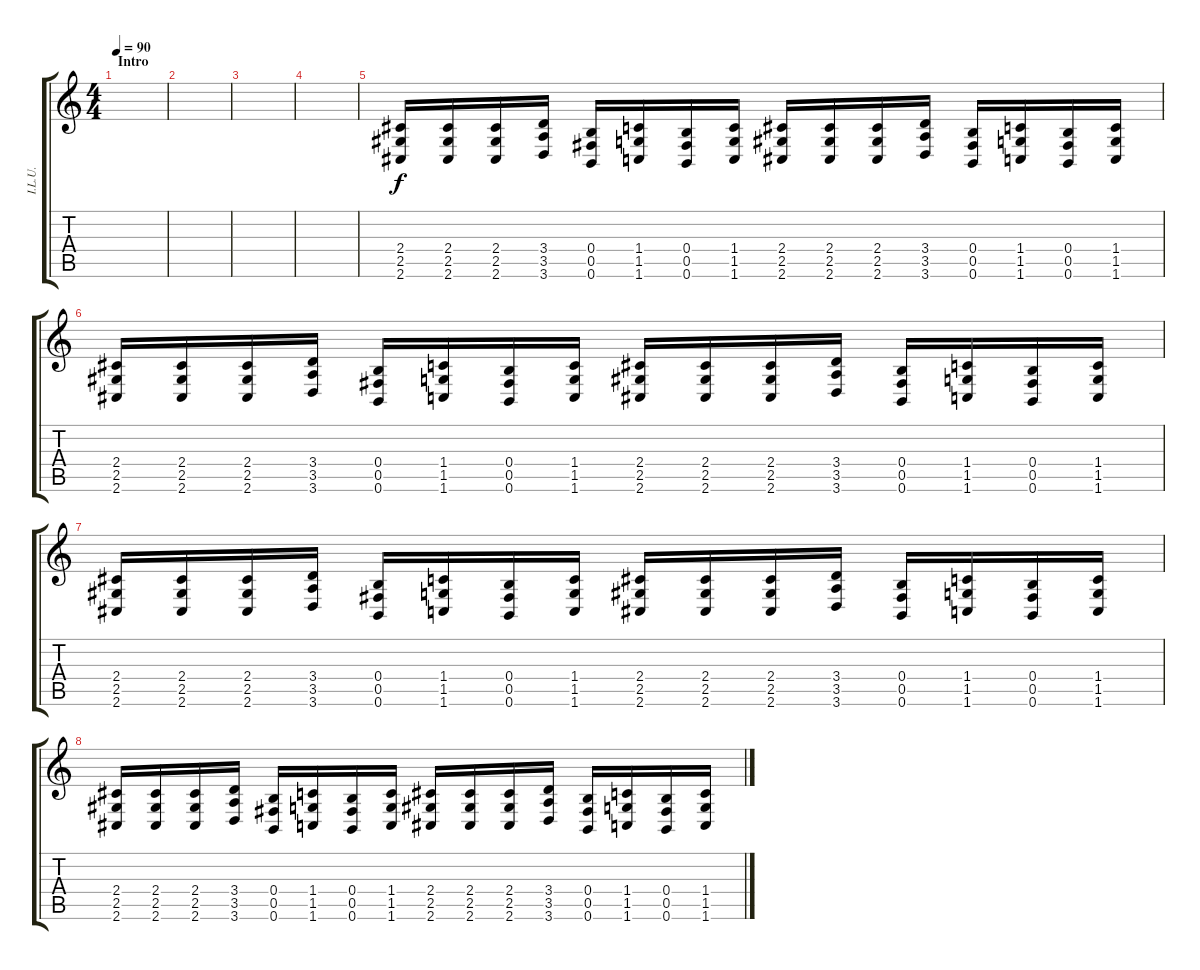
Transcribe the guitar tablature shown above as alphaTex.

\track ("I.L.U." "I.L.U.") {instrument distortionguitar}
\staff {score tabs}
\tuning (Db4 Ab3 E3 B2 Gb2 B1) {hide}
\ts (4 4)
\section ("" "Intro")
\tempo 90
\clef g2
\ks c
|
|
|
|
(2.4 2.5 2.6).16 (2.4 2.5 2.6).16 (2.4 2.5 2.6).16 (3.4 3.5 3.6).16 (0.4 0.5 0.6).16 (1.4 1.5 1.6).16 (0.4 0.5 0.6).16 (1.4 1.5 1.6).16 (2.4 2.5 2.6).16 (2.4 2.5 2.6).16 (2.4 2.5 2.6).16 (3.4 3.5 3.6).16 (0.4 0.5 0.6).16 (1.4 1.5 1.6).16 (0.4 0.5 0.6).16 (1.4 1.5 1.6).16 |
(2.4 2.5 2.6).16 (2.4 2.5 2.6).16 (2.4 2.5 2.6).16 (3.4 3.5 3.6).16 (0.4 0.5 0.6).16 (1.4 1.5 1.6).16 (0.4 0.5 0.6).16 (1.4 1.5 1.6).16 (2.4 2.5 2.6).16 (2.4 2.5 2.6).16 (2.4 2.5 2.6).16 (3.4 3.5 3.6).16 (0.4 0.5 0.6).16 (1.4 1.5 1.6).16 (0.4 0.5 0.6).16 (1.4 1.5 1.6).16 |
(2.4 2.5 2.6).16 (2.4 2.5 2.6).16 (2.4 2.5 2.6).16 (3.4 3.5 3.6).16 (0.4 0.5 0.6).16 (1.4 1.5 1.6).16 (0.4 0.5 0.6).16 (1.4 1.5 1.6).16 (2.4 2.5 2.6).16 (2.4 2.5 2.6).16 (2.4 2.5 2.6).16 (3.4 3.5 3.6).16 (0.4 0.5 0.6).16 (1.4 1.5 1.6).16 (0.4 0.5 0.6).16 (1.4 1.5 1.6).16 |
(2.4 2.5 2.6).16 (2.4 2.5 2.6).16 (2.4 2.5 2.6).16 (3.4 3.5 3.6).16 (0.4 0.5 0.6).16 (1.4 1.5 1.6).16 (0.4 0.5 0.6).16 (1.4 1.5 1.6).16 (2.4 2.5 2.6).16 (2.4 2.5 2.6).16 (2.4 2.5 2.6).16 (3.4 3.5 3.6).16 (0.4 0.5 0.6).16 (1.4 1.5 1.6).16 (0.4 0.5 0.6).16 (1.4 1.5 1.6).16
